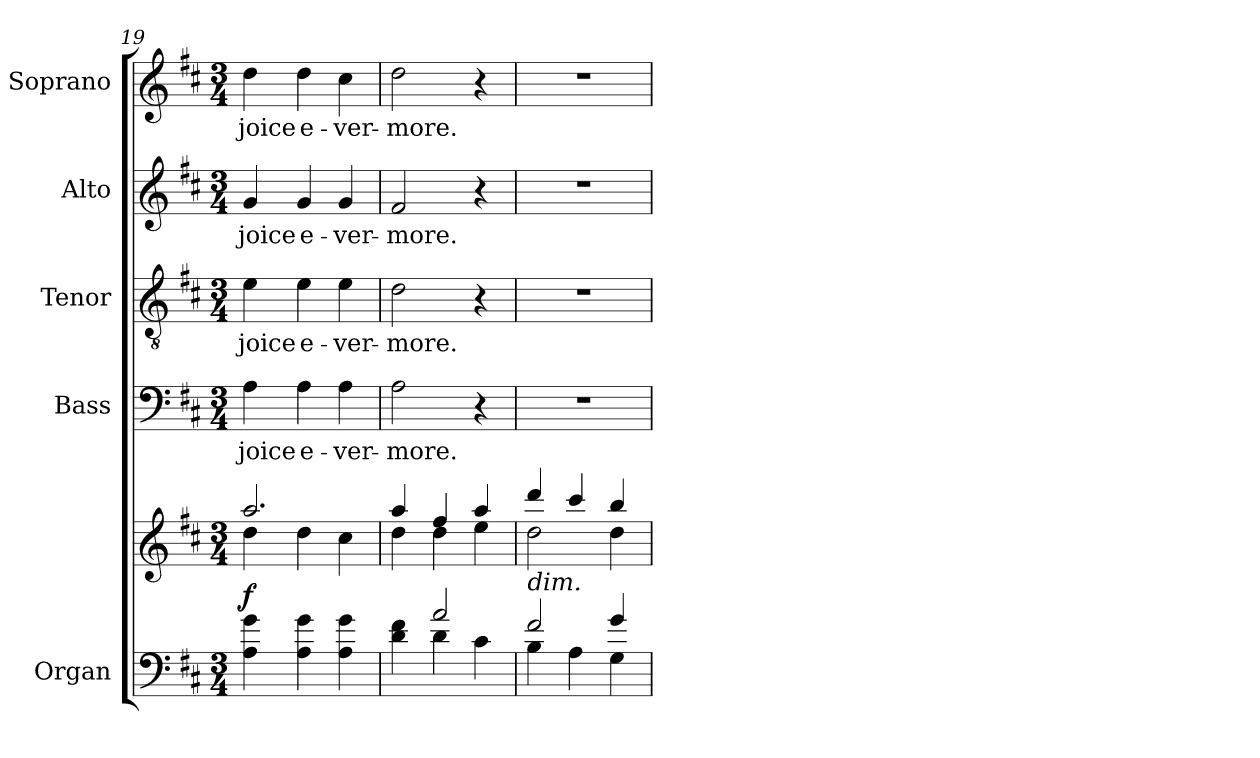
**kern	**kern	**dynam	**kern	**text	**kern	**text	**kern	**text	**kern	**text
*part5	*part5	*part5	*part4	*part4	*part3	*part3	*part2	*part2	*part1	*part1
*staff6	*staff5	*staff5/6	*staff4	*staff4	*staff3	*staff3	*staff2	*staff2	*staff1	*staff1
*I"Organ	*	*	*I"Bass	*	*I"Tenor	*	*I"Alto	*	*I"Soprano	*
*I'Org.	*	*	*I'B.	*	*I'T.	*	*I'A.	*	*I'S.	*
*clefF4	*clefG2	*	*clefF4	*	*clefGv2	*	*clefG2	*	*clefG2	*
*	*	*	*	*	*ITrd7c12	*	*	*	*	*
*k[f#c#]	*k[f#c#]	*	*k[f#c#]	*	*k[f#c#]	*	*k[f#c#]	*	*k[f#c#]	*
*D:	*D:	*	*D:	*	*D:	*	*D:	*	*D:	*
*M3/4	*M3/4	*	*M3/4	*	*M3/4	*	*M3/4	*	*M3/4	*
=19	=19	=19	=19	=19	=19	=19	=19	=19	=19	=19
*	*^	*	*	*	*	*	*	*	*	*
!	!	!	!	!	!LO:LY:b:color=#000000	!	!	!	!	!	!
!	!	!	!	!	!	!	!LO:LY:b:color=#000000	!	!	!	!
!	!	!	!	!	!	!	!	!	!LO:LY:b:color=#000000	!	!
!	!	!	!	!	!	!	!	!	!	!	!LO:LY:b:color=#000000
4Ai\ 4gi	2.aai/	4ddi\	f	4Ai\	-joice	4Ei\	-joice	4gi/	-joice	4ddi\	-joice
!	!	!	!	!	!LO:LY:b:color=#000000	!	!	!	!	!	!
!	!	!	!	!	!	!	!LO:LY:b:color=#000000	!	!	!	!
!	!	!	!	!	!	!	!	!	!LO:LY:b:color=#000000	!	!
!	!	!	!	!	!	!	!	!	!	!	!LO:LY:b:color=#000000
4Ai\ 4gi	.	4ddi\	.	4Ai\	e-	4Ei\	e-	4gi/	e-	4ddi\	e-
!	!	!	!	!	!LO:LY:b:color=#000000	!	!	!	!	!	!
!	!	!	!	!	!	!	!LO:LY:b:color=#000000	!	!	!	!
!	!	!	!	!	!	!	!	!	!LO:LY:b:color=#000000	!	!
!	!	!	!	!	!	!	!	!	!	!	!LO:LY:b:color=#000000
4Ai\ 4gi	.	4cc#i\	.	4Ai\	-ver-	4Ei\	-ver-	4gi/	-ver-	4cc#i\	-ver-
=20	=20	=20	=20	=20	=20	=20	=20	=20	=20	=20	=20
*^	*	*	*	*	*	*	*	*	*	*	*
!	!	!	!	!	!	!LO:LY:b:color=#000000	!	!	!	!	!	!
!	!	!	!	!	!	!	!	!LO:LY:b:color=#000000	!	!	!	!
!	!	!	!	!	!	!	!	!	!	!LO:LY:b:color=#000000	!	!
!	!	!	!	!	!	!	!	!	!	!	!	!LO:LY:b:color=#000000
4di\ 4f#i	4ryy	4aai/	4ddi\	.	2Ai\	-more.	2Di\	-more.	2f#i/	-more.	2ddi\	-more.
2ai/	4di\	4ff#i/	4ddi\	.	.	.	.	.	.	.	.	.
.	4c#i\	4aai/	4eei\	.	4r	.	4r	.	4r	.	4r	.
=21	=21	=21	=21	=21	=21	=21	=21	=21	=21	=21	=21	=21
!	!	!LO:TX:b:i:t=dim.	!	!	!	!	!	!	!	!	!	!
!	!	!	!	!	!LO:N:vis=1	!	!LO:N:vis=1	!	!LO:N:vis=1	!	!LO:N:vis=1	!
2f#i/	4Bi\	4dddi/	2ddi\	.	2.r	.	2.r	.	2.r	.	2.r	.
.	4Ai\	4ccc#i/	.	.	.	.	.	.	.	.	.	.
4gi/	4Gi\	4bbi/	4ddi\	.	.	.	.	.	.	.	.	.
*v	*v	*	*	*	*	*	*	*	*	*	*	*
*	*v	*v	*	*	*	*	*	*	*	*	*
=	=	=	=	=	=	=	=	=	=	=
*-	*-	*-	*-	*-	*-	*-	*-	*-	*-	*-
